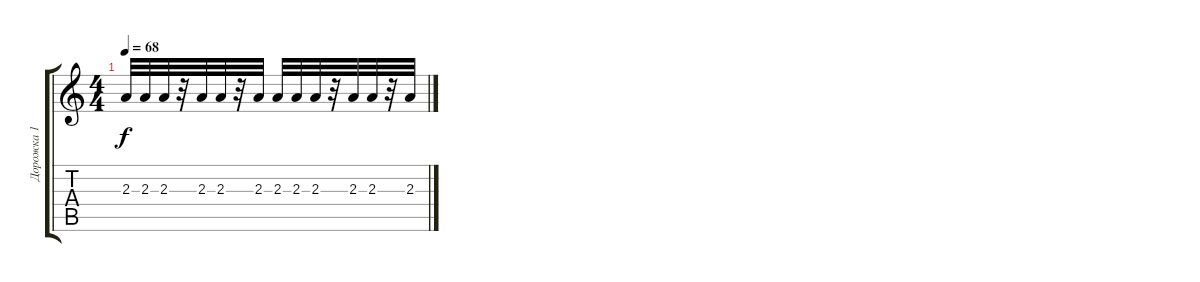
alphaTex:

\track ("Дорожка 1" "Дорожка 1") {instrument electricguitarmuted}
\staff {score tabs}
\tuning (E4 B3 G3 D3 A2 E2) {hide}
\ts (4 4)
\tempo 68
\clef g2
\ks c
2.3.32{dy f} 2.3.32 2.3.32 r.32 2.3.32 2.3.32 r.32 2.3.32 2.3.32 2.3.32 2.3.32 r.32 2.3.32 2.3.32 r.32 2.3.32
